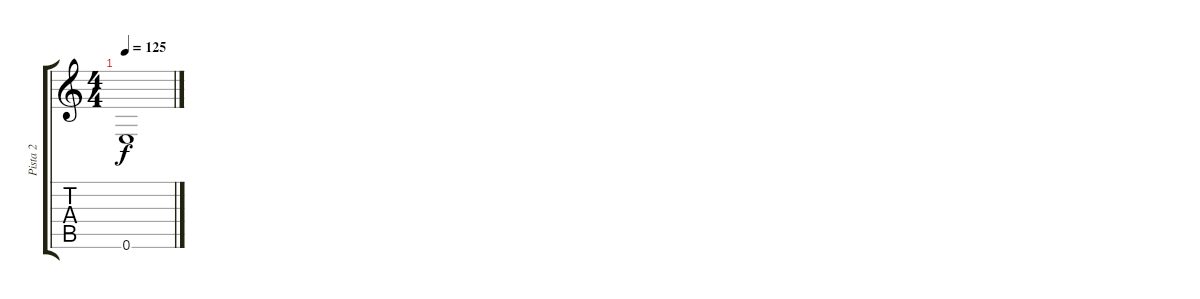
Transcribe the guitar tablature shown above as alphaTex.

\track ("Pista 2" "Pista 2") {instrument acousticguitarnylon}
\staff {score tabs}
\tuning (E4 B3 G3 D3 A2 E2) {hide}
\ts (4 4)
\tempo 125
\clef g2
\ks c
0.6{t}.1{dy f}
